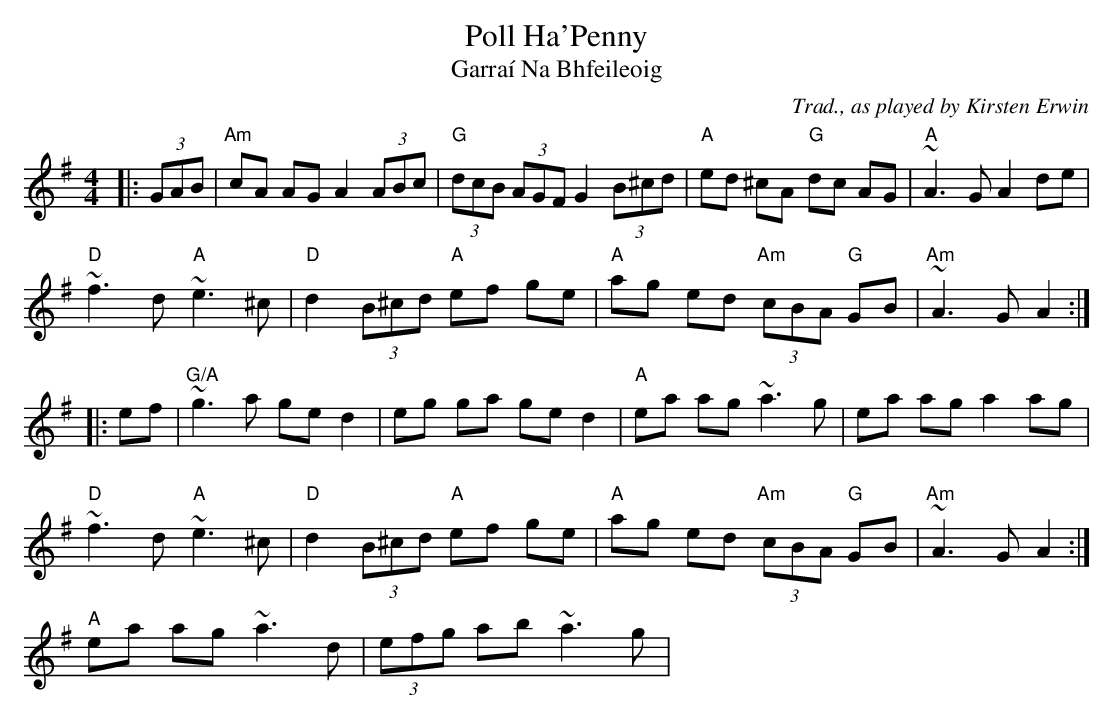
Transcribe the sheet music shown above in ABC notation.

X:1
T:Poll Ha'Penny
T:Garra\'i Na Bhfeileoig
C: Trad., as played by Kirsten Erwin
M:4/4
L:1/8
K:Ador
|: (3GAB | "Am"cA AG A2 (3ABc | "G"(3dcB (3AGF G2 (3B^cd | \
"A"ed ^cA "G"dc AG | "A"~A3G A2 de |
"D"~f3d "A"~e3^c | "D"d2 (3B^cd "A"ef ge | "A"ag ed "Am"(3cBA "G"GB | "Am"~A3G A2 :|
|: ef | "G/A"~g3a ge d2 | eg ga ge d2 | "A"ea ag ~a3 g | ea ag a2 ag |
"D"~f3d "A"~e3^c | "D"d2 (3B^cd "A"ef ge | "A"ag ed "Am"(3cBA "G"GB | "Am"~A3G A2 :|
"A"ea ag ~a3 d | (3efg ab ~a3g |
